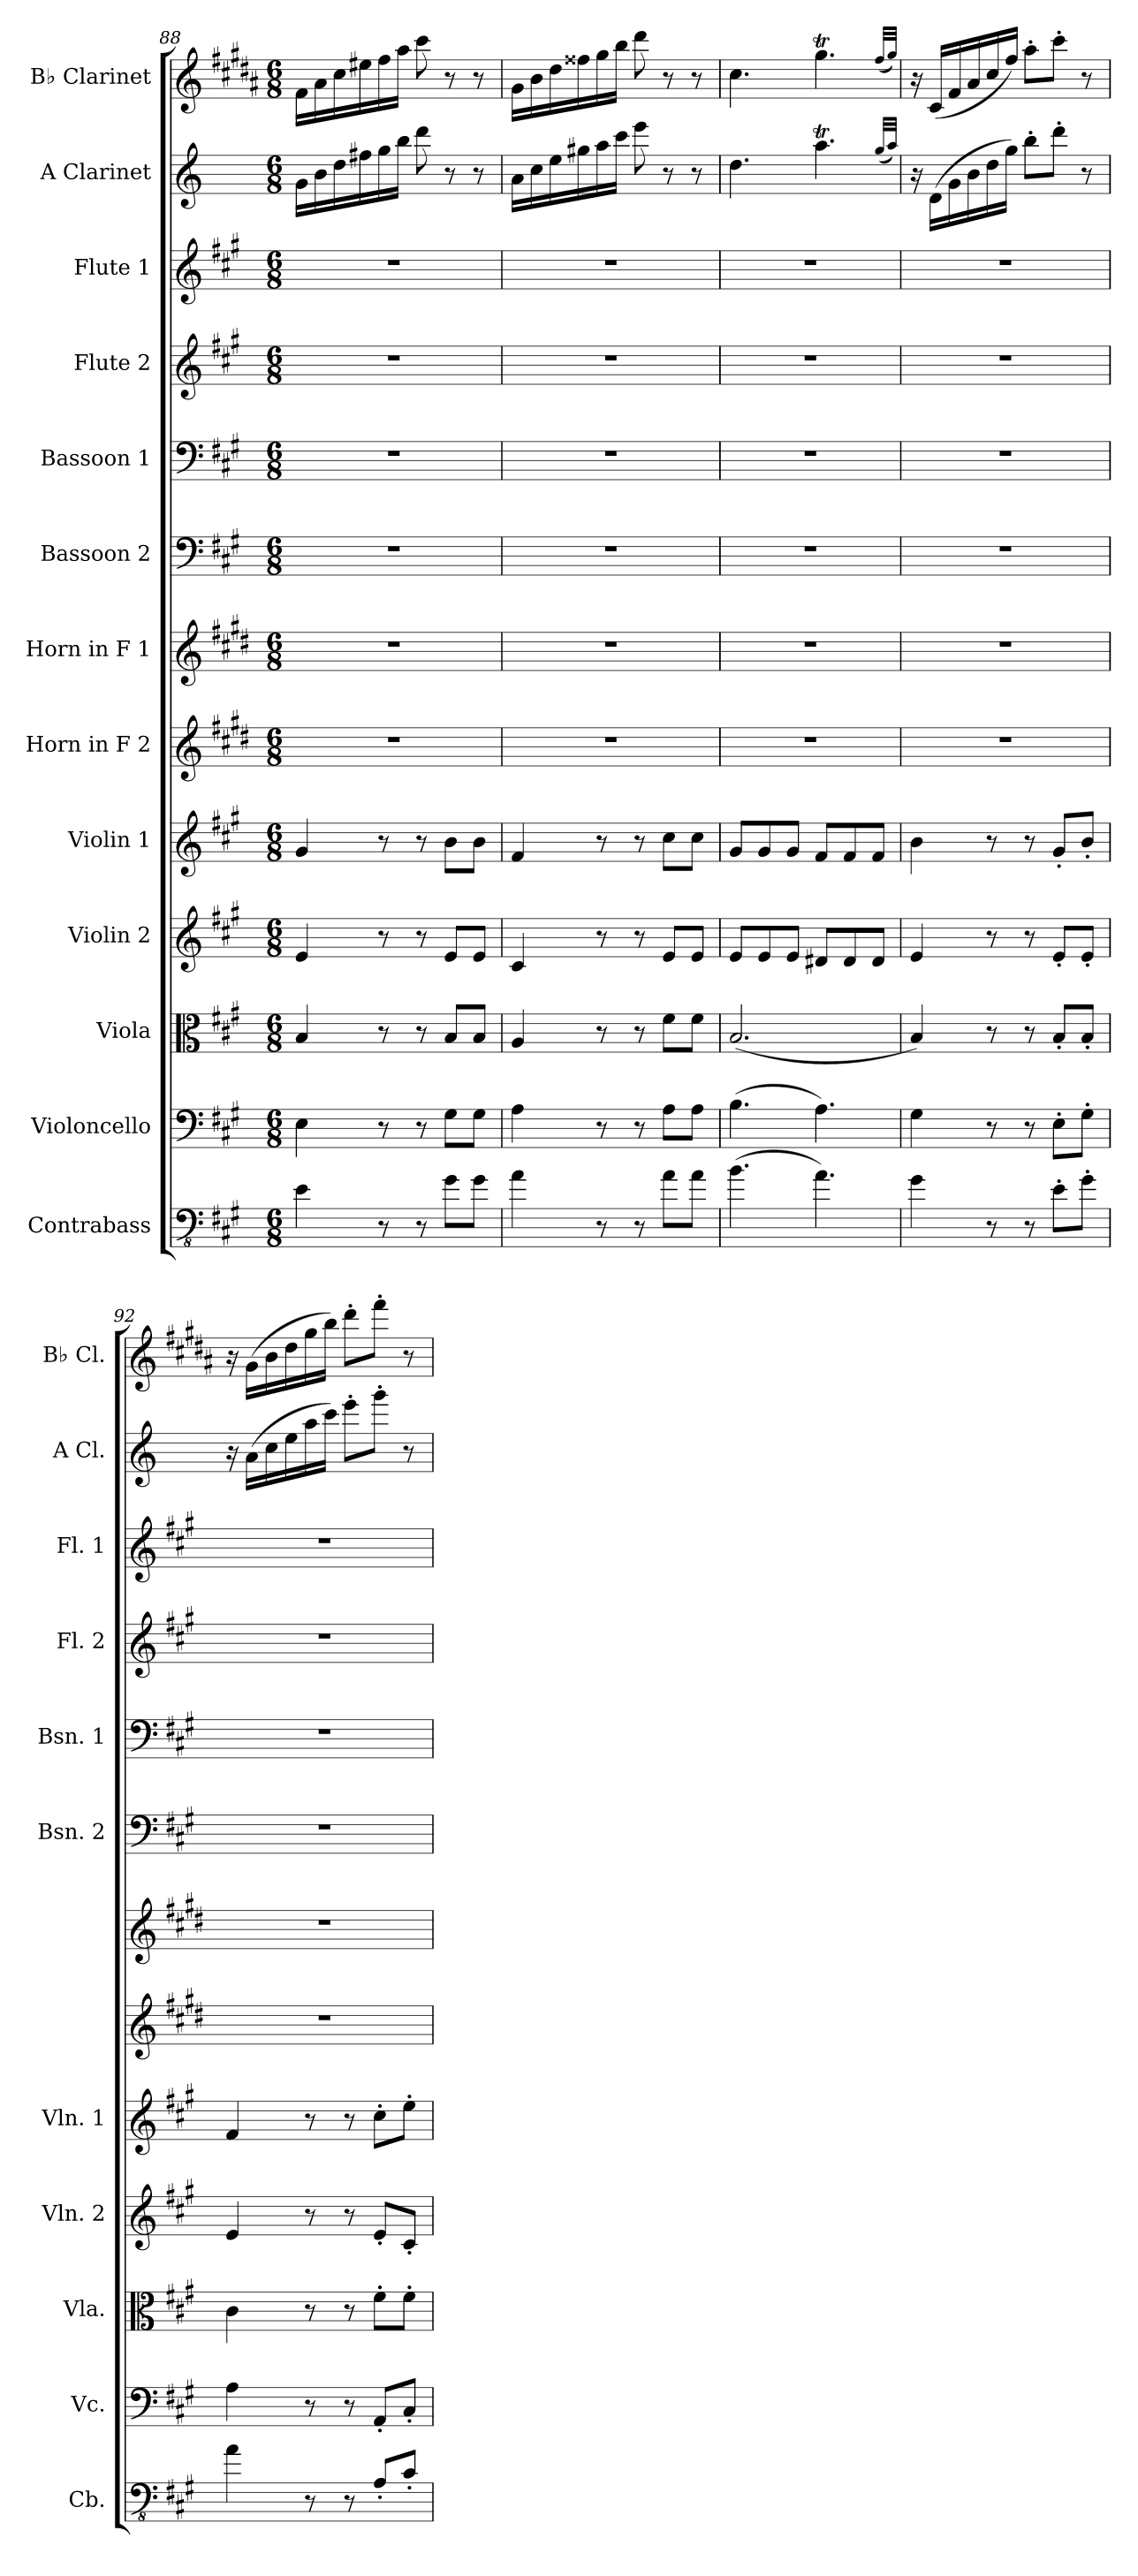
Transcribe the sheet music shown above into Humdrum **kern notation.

**kern	**kern	**kern	**kern	**kern	**kern	**kern	**kern	**kern	**kern	**kern	**kern	**kern
*part13	*part12	*part11	*part10	*part9	*part8	*part7	*part6	*part5	*part4	*part3	*part2	*part1
*staff13	*staff12	*staff11	*staff10	*staff9	*staff8	*staff7	*staff6	*staff5	*staff4	*staff3	*staff2	*staff1
*I"Contrabass	*I"Violoncello	*I"Viola	*I"Violin 2	*I"Violin 1	*I"Horn in F 2	*I"Horn in F 1	*I"Bassoon 2	*I"Bassoon 1	*I"Flute 2	*I"Flute 1	*I"A Clarinet	*I"B♭ Clarinet
*I'Cb.	*I'Vc.	*I'Vla.	*I'Vln. 2	*I'Vln. 1	*	*	*I'Bsn. 2	*I'Bsn. 1	*I'Fl. 2	*I'Fl. 1	*I'A Cl.	*I'B♭ Cl.
!!LO:PB:g=z
*clefFv4	*clefF4	*clefC3	*clefG2	*clefG2	*clefG2	*clefG2	*clefF4	*clefF4	*clefG2	*clefG2	*clefG2	*clefG2
*ITrd7c12	*	*	*	*	*ITrd4c7	*ITrd4c7	*	*	*	*	*ITrd2c3	*ITrd1c2
*k[f#c#g#]	*k[f#c#g#]	*k[f#c#g#]	*k[f#c#g#]	*k[f#c#g#]	*k[f#c#g#]	*k[f#c#g#]	*k[f#c#g#]	*k[f#c#g#]	*k[f#c#g#]	*k[f#c#g#]	*k[f#c#g#]	*k[f#c#g#]
*M6/8	*M6/8	*M6/8	*M6/8	*M6/8	*M6/8	*M6/8	*M6/8	*M6/8	*M6/8	*M6/8	*M6/8	*M6/8
=88	=88	=88	=88	=88	=88	=88	=88	=88	=88	=88	=88	=88
4EE\	4E\	4B/	4e/	4g#/	2.r	2.r	2.r	2.r	2.r	2.r	16e\LL	16e\LL
.	.	.	.	.	.	.	.	.	.	.	16g#\	16g#\
.	.	.	.	.	.	.	.	.	.	.	16b\	16b\
.	.	.	.	.	.	.	.	.	.	.	16dd#X\	16dd#X\
8r	8r	8r	8r	8r	.	.	.	.	.	.	16ee\	16ee\
.	.	.	.	.	.	.	.	.	.	.	16gg#\JJ	16gg#\JJ
8r	8r	8r	8r	8r	.	.	.	.	.	.	8bb\	8bb\
8GG#\L	8G#\L	8B/L	8e/L	8b\L	.	.	.	.	.	.	8r	8r
8GG#\J	8G#\J	8B/J	8e/J	8b\J	.	.	.	.	.	.	8r	8r
=89	=89	=89	=89	=89	=89	=89	=89	=89	=89	=89	=89	=89
4AA\	4A\	4A/	4c#/	4f#/	2.r	2.r	2.r	2.r	2.r	2.r	16f#\LL	16f#\LL
.	.	.	.	.	.	.	.	.	.	.	16a\	16a\
.	.	.	.	.	.	.	.	.	.	.	16cc#\	16cc#\
.	.	.	.	.	.	.	.	.	.	.	16ee#X\	16ee#X\
8r	8r	8r	8r	8r	.	.	.	.	.	.	16ff#\	16ff#\
.	.	.	.	.	.	.	.	.	.	.	16aa\JJ	16aa\JJ
8r	8r	8r	8r	8r	.	.	.	.	.	.	8ccc#\	8ccc#\
8AA\L	8A\L	8f#\L	8e/L	8cc#\L	.	.	.	.	.	.	8r	8r
8AA\J	8A\J	8f#\J	8e/J	8cc#\J	.	.	.	.	.	.	8r	8r
=90	=90	=90	=90	=90	=90	=90	=90	=90	=90	=90	=90	=90
(>4.BB\	(>4.B\	(<2.B/	8e/L	8g#/L	2.r	2.r	2.r	2.r	2.r	2.r	4.b\	4.b\
.	.	.	8e/	8g#/	.	.	.	.	.	.	.	.
.	.	.	8e/J	8g#/J	.	.	.	.	.	.	.	.
4.AA\)	4.A\)	.	8d#X/L	8f#/L	.	.	.	.	.	.	4.ff#T\	4.ff#T\
.	.	.	8d#/	8f#/	.	.	.	.	.	.	.	.
.	.	.	8d#/J	8f#/J	.	.	.	.	.	.	.	.
.	.	.	.	.	.	.	.	.	.	.	(<32qee/LLL	(<32qee/LLL
.	.	.	.	.	.	.	.	.	.	.	32qff#/JJJ)	32qff#/JJJ)
=91	=91	=91	=91	=91	=91	=91	=91	=91	=91	=91	=91	=91
4GG#\	4G#\	4B/)	4e/	4b\	2.r	2.r	2.r	2.r	2.r	2.r	16r	16r
.	.	.	.	.	.	.	.	.	.	.	(>16B\LL	(<16B/LL
.	.	.	.	.	.	.	.	.	.	.	16e\	16e/
.	.	.	.	.	.	.	.	.	.	.	16g#\	16g#/
8r	8r	8r	8r	8r	.	.	.	.	.	.	16b\	16b/
.	.	.	.	.	.	.	.	.	.	.	16ee\JJ)	16ee/JJ)
8r	8r	8r	8r	8r	.	.	.	.	.	.	8gg#'\L	8gg#'\L
8EE'\L	8E'\L	8B'/L	8e'/L	8g#'/L	.	.	.	.	.	.	8bb'\J	8bb'\J
8GG#'\J	8G#'\J	8B'/J	8e'/J	8b'/J	.	.	.	.	.	.	8r	8r
!!LO:PB:g=z
=92	=92	=92	=92	=92	=92	=92	=92	=92	=92	=92	=92	=92
4AA\	4A\	4c#\	4e/	4f#/	2.r	2.r	2.r	2.r	2.r	2.r	16r	16r
.	.	.	.	.	.	.	.	.	.	.	(>16f#\LL	(>16f#\LL
.	.	.	.	.	.	.	.	.	.	.	16a\	16a\
.	.	.	.	.	.	.	.	.	.	.	16cc#\	16cc#\
8r	8r	8r	8r	8r	.	.	.	.	.	.	16ff#\	16ff#\
.	.	.	.	.	.	.	.	.	.	.	16aa\JJ)	16aa\JJ)
8r	8r	8r	8r	8r	.	.	.	.	.	.	8ccc#'\L	8ccc#'\L
8AAA'/L	8AA'/L	8f#'\L	8e'/L	8cc#'\L	.	.	.	.	.	.	8eee'\J	8eee'\J
8CC#'/J	8C#'/J	8f#'\J	8c#'/J	8ee'\J	.	.	.	.	.	.	8r	8r
=	=	=	=	=	=	=	=	=	=	=	=	=
*-	*-	*-	*-	*-	*-	*-	*-	*-	*-	*-	*-	*-
